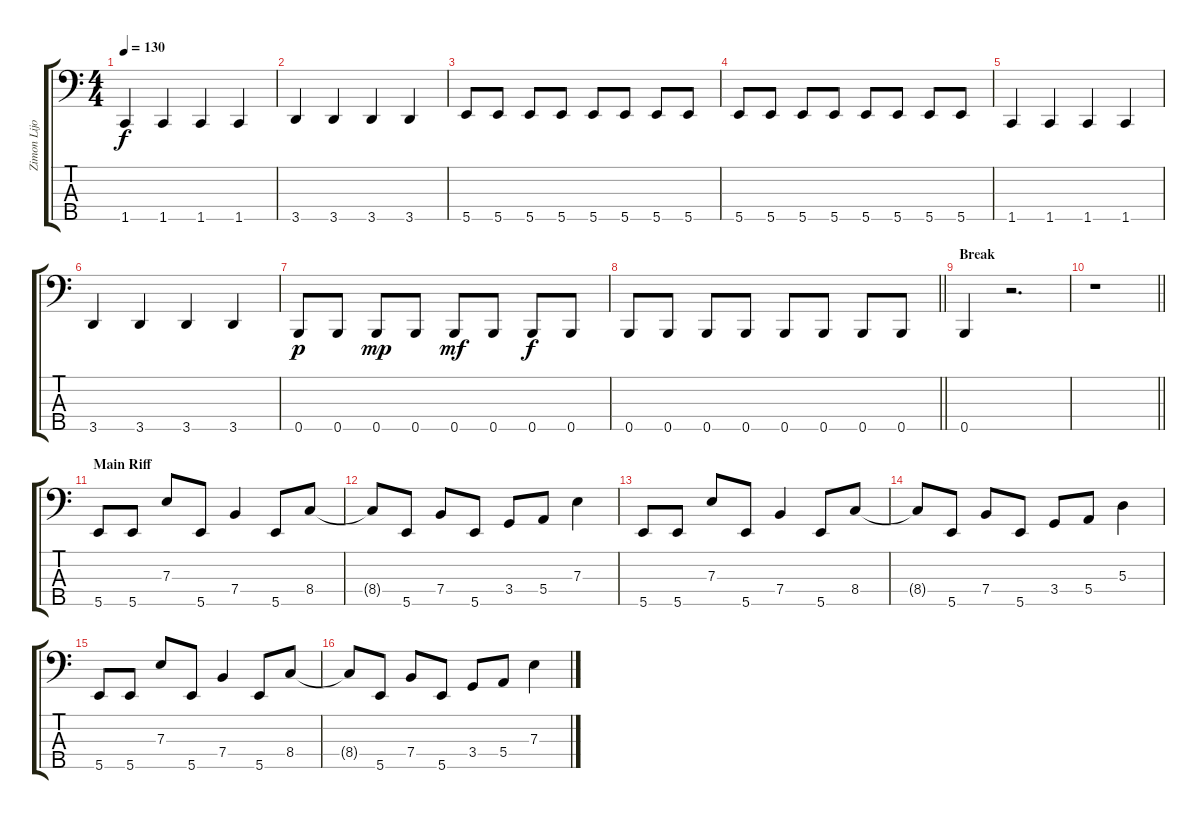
\track ("Zimon Lijoi" "Zimon Lijo") {instrument electricbasspick}
\staff {score tabs}
\tuning (G2 D2 A1 E1 B0) {hide}
\ts (4 4)
\tempo 130
\clef f4
\ks c
1.5.4{dy f} 1.5.4 1.5.4 1.5.4 |
3.5.4 3.5.4 3.5.4 3.5.4 |
5.5.8 5.5.8 5.5.8 5.5.8 5.5.8 5.5.8 5.5.8 5.5.8 |
5.5.8 5.5.8 5.5.8 5.5.8 5.5.8 5.5.8 5.5.8 5.5.8 |
1.5.4 1.5.4 1.5.4 1.5.4 |
3.5.4 3.5.4 3.5.4 3.5.4 |
0.5.8{dy p} 0.5.8 0.5.8{dy mp} 0.5.8 0.5.8{dy mf} 0.5.8 0.5.8{dy f} 0.5.8 |
\barLineRight lightlight
0.5.8 0.5.8 0.5.8 0.5.8 0.5.8 0.5.8 0.5.8 0.5.8 |
\section ("" "Break")
0.5.4 r.2{d} |
\barLineRight lightlight
r.1 |
\section ("" "Main Riff")
5.5.8 5.5.8 7.3.8 5.5.8 7.4.4 5.5.8 8.4.8 |
8.4{t}.8 5.5.8 7.4.8 5.5.8 3.4.8 5.4.8 7.3.4 |
5.5.8 5.5.8 7.3.8 5.5.8 7.4.4 5.5.8 8.4.8 |
8.4{t}.8 5.5.8 7.4.8 5.5.8 3.4.8 5.4.8 5.3.4 |
5.5.8 5.5.8 7.3.8 5.5.8 7.4.4 5.5.8 8.4.8 |
8.4{t}.8 5.5.8 7.4.8 5.5.8 3.4.8 5.4.8 7.3.4
